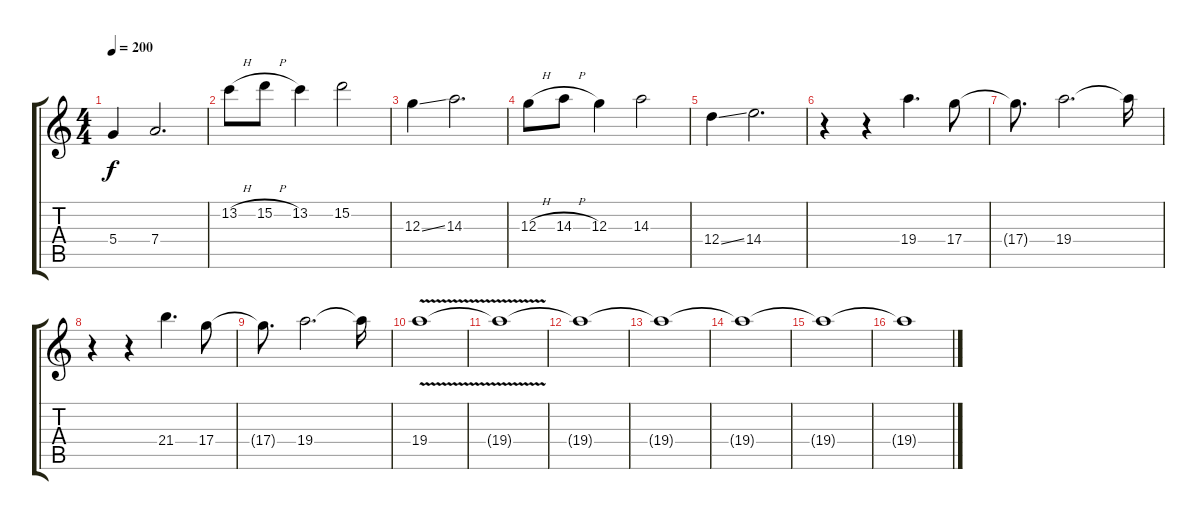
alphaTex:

\track "" {instrument distortionguitar}
\staff {score tabs}
\tuning (E4 B3 G3 D3 A2 E2) {hide}
\ts (4 4)
\tempo 200
\clef g2
\ks c
5.4.4{dy f} 7.4.2{d} |
13.2{h}.8 15.2{h}.8 13.2.4 15.2.2 |
12.3{ss}.4 14.3.2{d} |
12.3{h}.8 14.3{h}.8 12.3.4 14.3.2 |
12.4{ss}.4 14.4.2{d} |
r.4 r.4 19.4.4{d} 17.4.8 |
17.4{t}.8{d} 19.4.2{d} 19.4{t}.16 |
r.4 r.4 21.4.4{d} 17.4.8 |
17.4{t}.8{d} 19.4.2{d} 19.4{t}.16 |
19.4{v}.1 |
19.4{t}.1 |
19.4{t}.1 |
19.4{t}.1 |
19.4{t}.1 |
19.4{t}.1 |
19.4{t}.1
